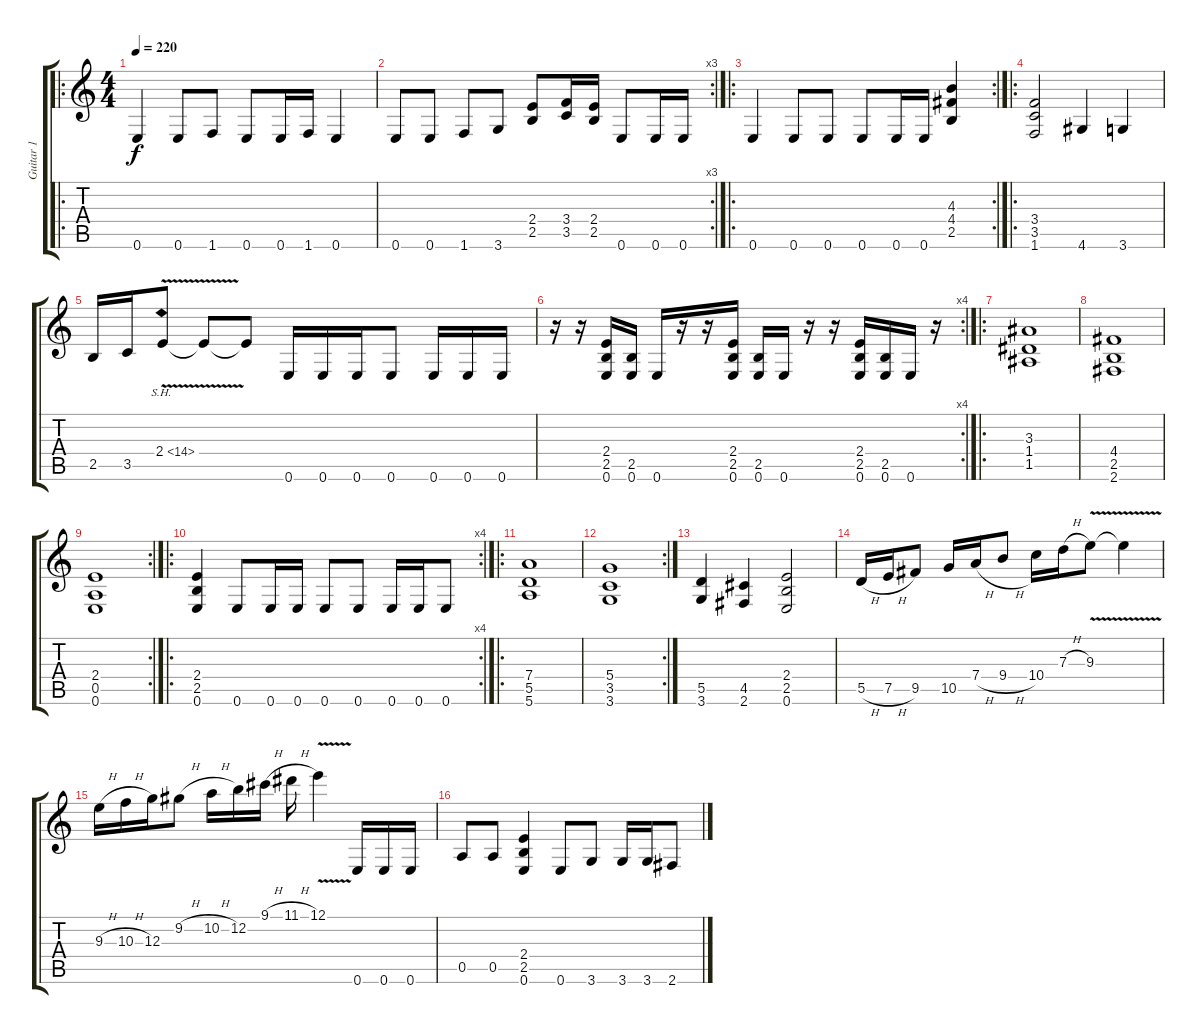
\track ("Guitar 1" "Guitar 1") {instrument distortionguitar}
\staff {score tabs}
\tuning (E4 B3 G3 D3 A2 E2) {hide}
\ro
\ts (4 4)
\tempo 220
\clef g2
\ks c
0.6.4{dy f instrument distortionguitar} 0.6.8 1.6.8 0.6.8 0.6.16 1.6.16 0.6.4 |
\rc 3
0.6.8 0.6.8 1.6.8 3.6.8 (2.4 2.5).8 (3.4 3.5).16 (2.4 2.5).16 0.6.8 0.6.16 0.6.16 |
\ro
\rc 2
0.6.4 0.6.8 0.6.8 0.6.8 0.6.16 0.6.16 (4.3 4.4 2.5).4 |
\ro
(3.4 3.5 1.6).2 4.6.4 3.6.4 |
2.5.16 3.5.16 2.4{sh 12 v}.8 2.4{t}.8 2.4{t}.8 0.6.16 0.6.16 0.6.16 0.6.8 0.6.16 0.6.16 0.6.16 |
\rc 4
r.16 r.16 (2.4 2.5 0.6).16 (2.5 0.6).16 0.6.16 r.16 r.16 (2.4 2.5 0.6).16 (2.5 0.6).16 0.6.16 r.16 r.16 (2.4 2.5 0.6).16 (2.5 0.6).16 0.6.16 r.16 |
\ro
(3.3 1.4 1.5).1 |
(4.4 2.5 2.6).1 |
\rc 2
(2.4 0.5 0.6).1 |
\ro
\rc 4
(2.4 2.5 0.6).4 0.6.8 0.6.16 0.6.16 0.6.8 0.6.8 0.6.16 0.6.16 0.6.8 |
\ro
(7.4 5.5 5.6).1 |
\rc 2
(5.4 3.5 3.6).1 |
(5.5 3.6).4 (4.5 2.6).4 (2.4 2.5 0.6).2 |
5.5{h}.16 7.5{h}.16 9.5.8 10.5.16 7.4{h}.16 9.4{h}.8 10.4.16 7.3{h}.16 9.3{v}.8 9.3{t}.4 |
9.3{h}.16 10.3{h}.16 12.3.16 9.2{h}.8 10.2{h}.16 12.2.16 9.1{h}.16 11.1{h}.16 12.1{v}.4 0.6.16 0.6.16 0.6.16 |
0.5.8 0.5.8 (2.4 2.5 0.6).4 0.6.8 3.6.8 3.6.16 3.6.16 2.6.8
